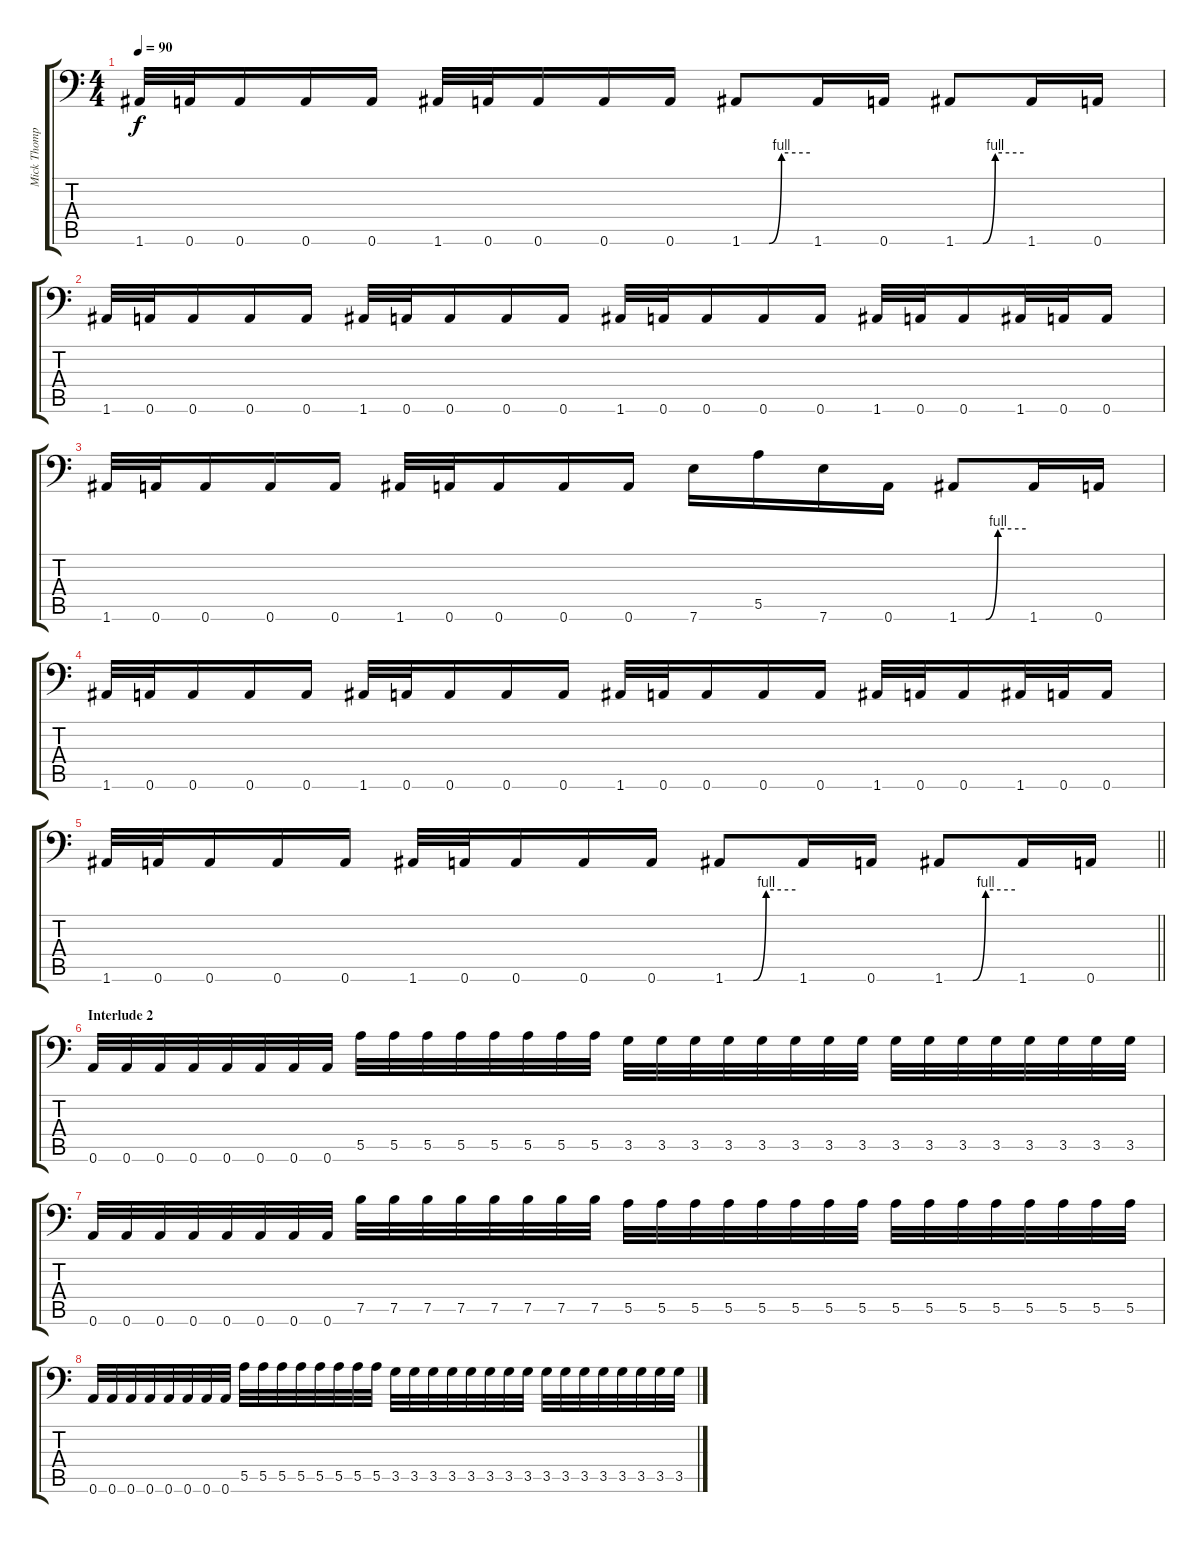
\track ("Mick Thompson" "Mick Thomp") {instrument distortionguitar}
\staff {score tabs}
\tuning (B3 Gb3 D3 A2 E2 A1) {hide}
\ts (4 4)
\tempo 90
\clef f4
\ks c
1.6.32{dy f} 0.6.32 0.6.16 0.6.16 0.6.16 1.6.32 0.6.32 0.6.16 0.6.16 0.6.16 1.6{be (custom 0 0 24 0 35 4 60 4)}.8 1.6.16 0.6.16 1.6{be (custom 0 0 24 0 35 4 60 4)}.8 1.6.16 0.6.16 |
1.6.32 0.6.32 0.6.16 0.6.16 0.6.16 1.6.32 0.6.32 0.6.16 0.6.16 0.6.16 1.6.32 0.6.32 0.6.16 0.6.16 0.6.16 1.6.32 0.6.32 0.6.16 1.6.32 0.6.32 0.6.16 |
1.6.32 0.6.32 0.6.16 0.6.16 0.6.16 1.6.32 0.6.32 0.6.16 0.6.16 0.6.16 7.6.16 5.5.16 7.6.16 0.6.16 1.6{be (custom 0 0 24 0 35 4 60 4)}.8 1.6.16 0.6.16 |
1.6.32 0.6.32 0.6.16 0.6.16 0.6.16 1.6.32 0.6.32 0.6.16 0.6.16 0.6.16 1.6.32 0.6.32 0.6.16 0.6.16 0.6.16 1.6.32 0.6.32 0.6.16 1.6.32 0.6.32 0.6.16 |
\barLineRight lightlight
1.6.32 0.6.32 0.6.16 0.6.16 0.6.16 1.6.32 0.6.32 0.6.16 0.6.16 0.6.16 1.6{be (custom 0 0 24 0 35 4 60 4)}.8 1.6.16 0.6.16 1.6{be (custom 0 0 24 0 35 4 60 4)}.8 1.6.16 0.6.16 |
\section ("" "Interlude 2")
0.6.32 0.6.32 0.6.32 0.6.32 0.6.32 0.6.32 0.6.32 0.6.32 5.5.32 5.5.32 5.5.32 5.5.32 5.5.32 5.5.32 5.5.32 5.5.32 3.5.32 3.5.32 3.5.32 3.5.32 3.5.32 3.5.32 3.5.32 3.5.32 3.5.32 3.5.32 3.5.32 3.5.32 3.5.32 3.5.32 3.5.32 3.5.32 |
0.6.32 0.6.32 0.6.32 0.6.32 0.6.32 0.6.32 0.6.32 0.6.32 7.5.32 7.5.32 7.5.32 7.5.32 7.5.32 7.5.32 7.5.32 7.5.32 5.5.32 5.5.32 5.5.32 5.5.32 5.5.32 5.5.32 5.5.32 5.5.32 5.5.32 5.5.32 5.5.32 5.5.32 5.5.32 5.5.32 5.5.32 5.5.32 |
0.6.32 0.6.32 0.6.32 0.6.32 0.6.32 0.6.32 0.6.32 0.6.32 5.5.32 5.5.32 5.5.32 5.5.32 5.5.32 5.5.32 5.5.32 5.5.32 3.5.32 3.5.32 3.5.32 3.5.32 3.5.32 3.5.32 3.5.32 3.5.32 3.5.32 3.5.32 3.5.32 3.5.32 3.5.32 3.5.32 3.5.32 3.5.32
